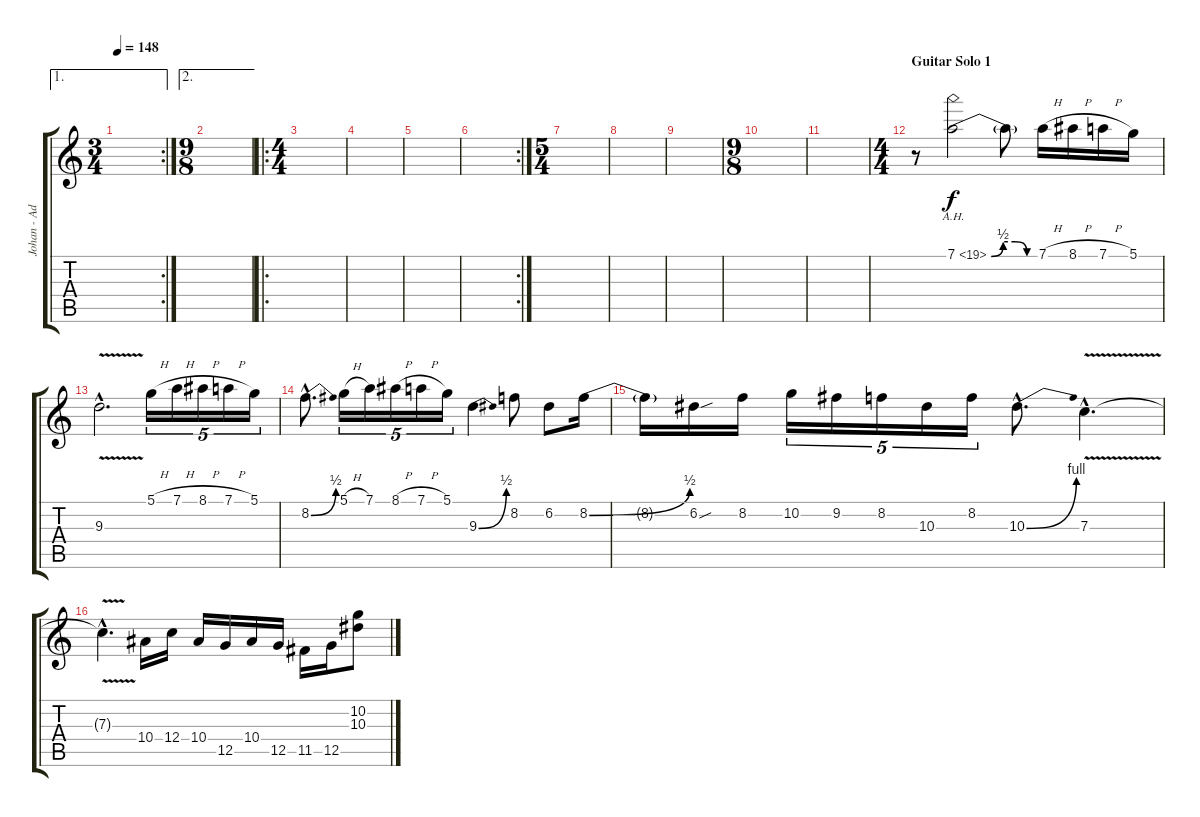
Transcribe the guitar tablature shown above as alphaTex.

\track ("Johan - Adds And Solos" "Johan - Ad") {instrument overdrivenguitar}
\staff {score tabs}
\tuning (D4 A3 F3 C3 G2 C2) {hide}
\ae 1
\rc 2
\ts (3 4)
\tempo 148
\clef g2
\ks c
|
\ae 2
\ts (9 8)
|
\ro
\ts (4 4)
|
|
|
\rc 2
|
\ts (5 4)
|
|
|
\ts (9 8)
|
|
\ts (4 4)
\section ("" "Guitar Solo 1")
r.8 7.1{be (custom 0 0 15 2 30 2 45 0 60 0) ah 12}.2 7.1{t}.8 7.1{h}.16 8.1{h}.16 7.1{h}.16 5.1.16 |
9.3{v hac}.2{d} 5.1{h}.16{tu (5 4)} 7.1{h}.16{tu (5 4)} 8.1{h}.16{tu (5 4)} 7.1{h}.16{tu (5 4)} 5.1.16{tu (5 4)} |
8.2{be (bend 0 0 60 2) hac}.8{d} 5.1{h}.16{tu (5 4)} 7.1.16{tu (5 4)} 8.1{h}.16{tu (5 4)} 7.1{h}.16{tu (5 4)} 5.1.16{tu (5 4)} 9.3{be (bend 0 0 60 2)}.4 8.2.8 6.2.8 8.2{be (bend 0 0 60 2)}.16 |
8.2{t}.16 6.2{sou}.16 8.2.16 10.2.16{tu (5 4)} 9.2.16{tu (5 4)} 8.2.16{tu (5 4)} 10.3.16{tu (5 4)} 8.2.16{tu (5 4)} 10.3{be (bend 0 0 60 4) hac}.8{d} 7.3{v hac}.4{d} |
7.3{hac t}.4{d} 10.4.16 12.4.16 10.4.16 12.5.16 10.4.16 12.5.16 11.5.16 12.5.16 (10.2 10.3).8
